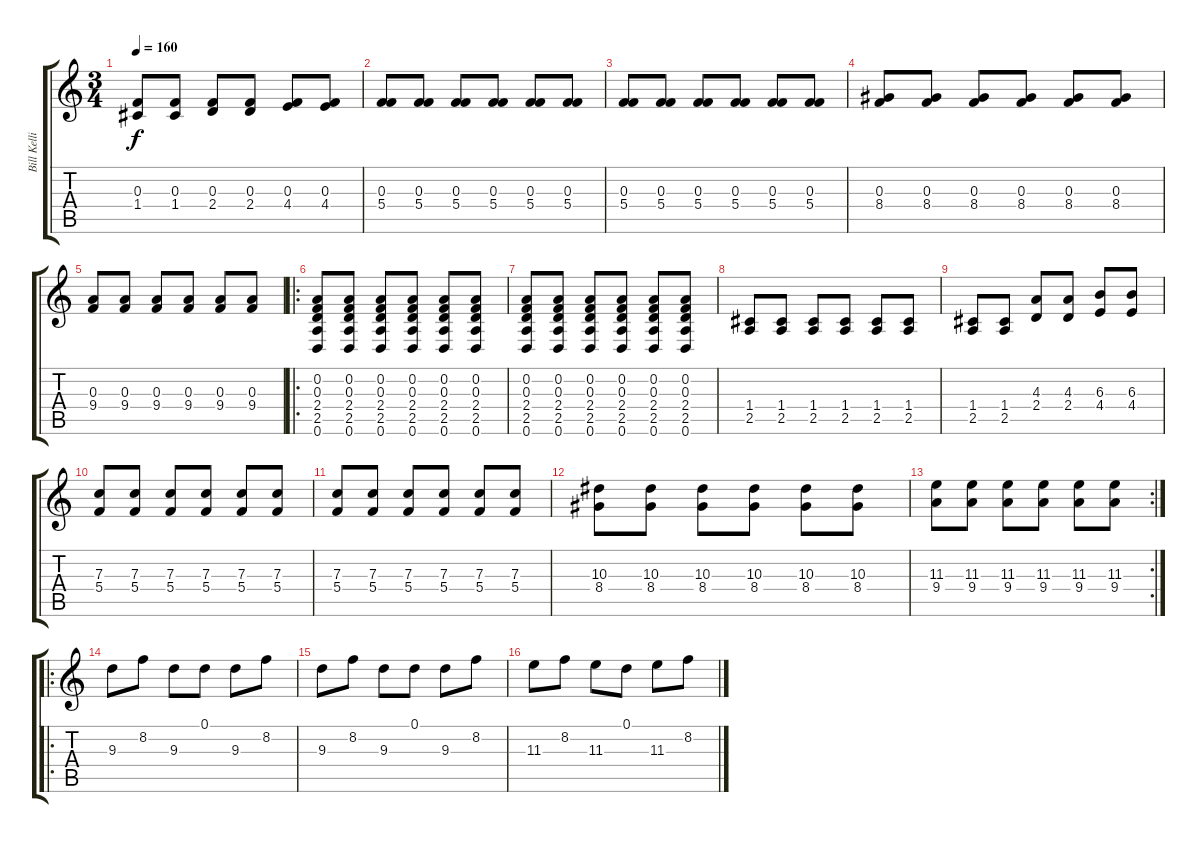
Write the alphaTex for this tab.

\track ("Bill Kelliher" "Bill Kelli") {instrument distortionguitar}
\staff {score tabs}
\tuning (D4 A3 F3 C3 G2 D2) {hide}
\ts (3 4)
\tempo 160
\clef g2
\ks c
(0.3 1.4).8{dy f} (0.3 1.4).8 (0.3 2.4).8 (0.3 2.4).8 (0.3 4.4).8 (0.3 4.4).8 |
(0.3 5.4).8 (0.3 5.4).8 (0.3 5.4).8 (0.3 5.4).8 (0.3 5.4).8 (0.3 5.4).8 |
(0.3 5.4).8 (0.3 5.4).8 (0.3 5.4).8 (0.3 5.4).8 (0.3 5.4).8 (0.3 5.4).8 |
(0.3 8.4).8 (0.3 8.4).8 (0.3 8.4).8 (0.3 8.4).8 (0.3 8.4).8 (0.3 8.4).8 |
(0.3 9.4).8 (0.3 9.4).8 (0.3 9.4).8 (0.3 9.4).8 (0.3 9.4).8 (0.3 9.4).8 |
\ro
(0.2 0.3 2.4 2.5 0.6).8 (0.2 0.3 2.4 2.5 0.6).8 (0.2 0.3 2.4 2.5 0.6).8 (0.2 0.3 2.4 2.5 0.6).8 (0.2 0.3 2.4 2.5 0.6).8 (0.2 0.3 2.4 2.5 0.6).8 |
(0.2 0.3 2.4 2.5 0.6).8 (0.2 0.3 2.4 2.5 0.6).8 (0.2 0.3 2.4 2.5 0.6).8 (0.2 0.3 2.4 2.5 0.6).8 (0.2 0.3 2.4 2.5 0.6).8 (0.2 0.3 2.4 2.5 0.6).8 |
(1.4 2.5).8 (1.4 2.5).8 (1.4 2.5).8 (1.4 2.5).8 (1.4 2.5).8 (1.4 2.5).8 |
(1.4 2.5).8 (1.4 2.5).8 (4.3 2.4).8 (4.3 2.4).8 (6.3 4.4).8 (6.3 4.4).8 |
(7.3 5.4).8 (7.3 5.4).8 (7.3 5.4).8 (7.3 5.4).8 (7.3 5.4).8 (7.3 5.4).8 |
(7.3 5.4).8 (7.3 5.4).8 (7.3 5.4).8 (7.3 5.4).8 (7.3 5.4).8 (7.3 5.4).8 |
(10.3 8.4).8 (10.3 8.4).8 (10.3 8.4).8 (10.3 8.4).8 (10.3 8.4).8 (10.3 8.4).8 |
\rc 2
(11.3 9.4).8 (11.3 9.4).8 (11.3 9.4).8 (11.3 9.4).8 (11.3 9.4).8 (11.3 9.4).8 |
\ro
9.3.8{instrument acousticguitarsteel} 8.2.8 9.3.8 0.1.8 9.3.8 8.2.8 |
9.3.8 8.2.8 9.3.8 0.1.8 9.3.8 8.2.8 |
11.3.8 8.2.8 11.3.8 0.1.8 11.3.8 8.2.8
